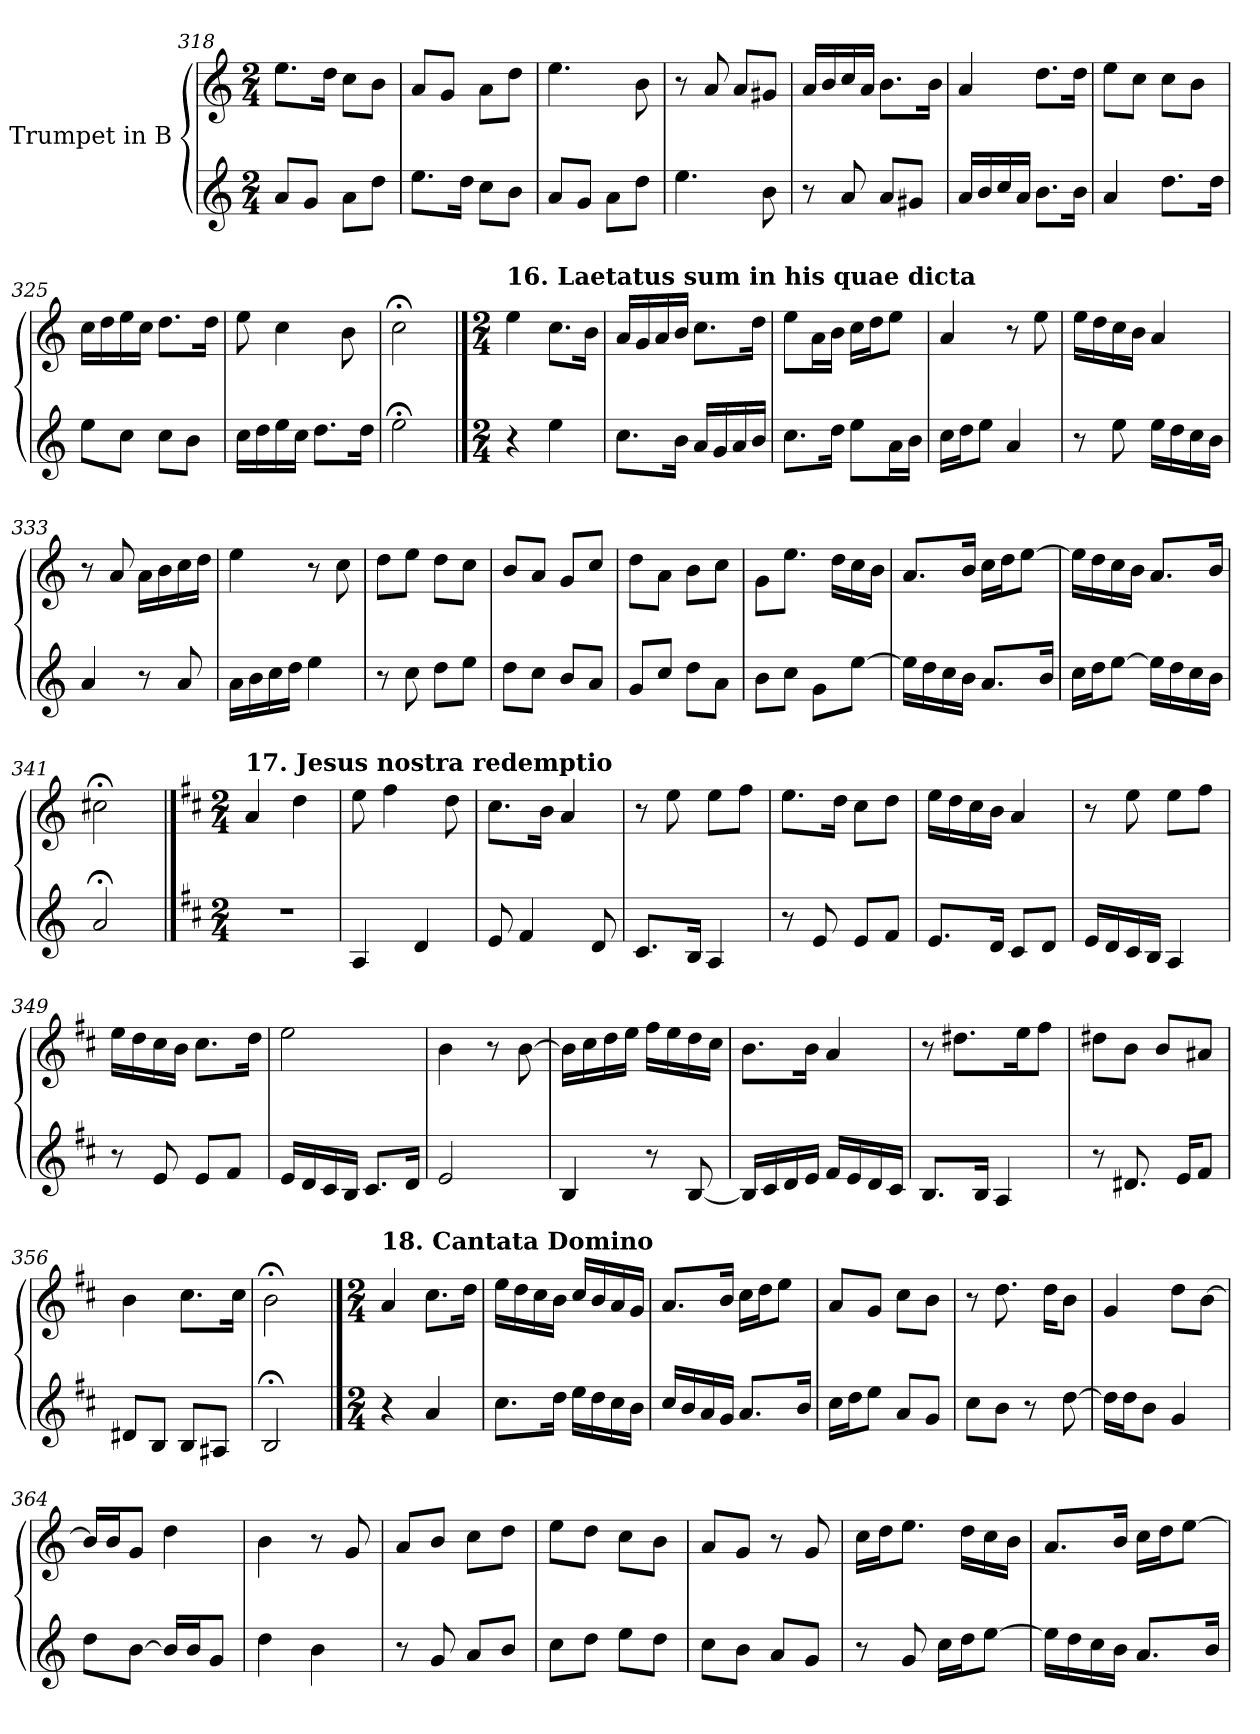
**kern	**kern
*part2	*part1
*staff2	*staff1
*I"Trumpet in Bb 2	*I"Trumpet in Bb 1
*clefG2	*clefG2
*ITrd1c2	*ITrd1c2
*k[b-e-]	*k[b-e-]
*B-:	*B-:
*M2/4	*M2/4
=318	=318
8g/L	8.dd\L
8f/J	.
.	16cc\Jk
8g\L	8b-\L
8cc\J	8a\J
=319	=319
8.dd\L	8g/L
.	8f/J
16cc\Jk	.
8b-\L	8g\L
8a\J	8cc\J
=320	=320
8g/L	4.dd\
8f/J	.
8g\L	.
8cc\J	8a\
=321	=321
4.dd\	8r
.	8g/
.	8g/L
8a\	8f#X/J
!!LO:LB:g=z
=322	=322
8r	16g/LL
.	16a/
8g/	16b-/
.	16g/JJ
8g/L	8.a\L
8f#X/J	.
.	16a\Jk
=323	=323
16g/LL	4g/
16a/	.
16b-/	.
16g/JJ	.
8.a\L	8.cc\L
16a\Jk	16cc\Jk
=324	=324
4g/	8dd\L
.	8b-\J
8.cc\L	8b-\L
.	8a\J
16cc\Jk	.
=325	=325
8dd\L	16b-\LL
.	16cc\
8b-\J	16dd\
.	16b-\JJ
8b-\L	8.cc\L
8a\J	.
.	16cc\Jk
=326	=326
16b-\LL	8dd\
16cc\	.
16dd\	4b-\
16b-\JJ	.
8.cc\L	.
.	8a\
16cc\Jk	.
=327	=327
2dd;<\	2b-;<\
!!LO:LB:g=z
==328	==328
*M2/4	*M2/4
!	!LO:TX:a:B:t=16. Laetatus sum in his quae dicta
4r	4dd\
4dd\	8.b-\L
.	16a\Jk
=329	=329
8.b-\L	16g/LL
.	16f/
.	16g/
16a\Jk	16a/JJ
16g/LL	8.b-\L
16f/	.
16g/	.
16a/JJ	16cc\Jk
=330	=330
8.b-\L	8dd\L
.	16g\L
16cc\Jk	16a\JJ
8dd\L	16b-\LL
.	16cc\J
16g\L	8dd\J
16a\JJ	.
=331	=331
16b-\LL	4g/
16cc\J	.
8dd\J	.
4g/	8r
.	8dd\
=332	=332
8r	16dd\LL
.	16cc\
8dd\	16b-\
.	16a\JJ
16dd\LL	4g/
16cc\	.
16b-\	.
16a\JJ	.
=333	=333
4g/	8r
.	8g/
8r	16g\LL
.	16a\
8g/	16b-\
.	16cc\JJ
=334	=334
16g\LL	4dd\
16a\	.
16b-\	.
16cc\JJ	.
4dd\	8r
.	8b-\
=335	=335
8r	8cc\L
8b-\	8dd\J
8cc\L	8cc\L
8dd\J	8b-\J
!!LO:LB:g=z
=336	=336
8cc\L	8a/L
8b-\J	8g/J
8a/L	8f/L
8g/J	8b-/J
=337	=337
8f/L	8cc\L
8b-/J	8g\J
8cc\L	8a\L
8g\J	8b-\J
=338	=338
8a\L	8f\L
8b-\J	8.dd\J
8f\L	.
.	16cc\LL
[8dd\J	16b-\
.	16a\JJ
=339	=339
16dd\LL]	8.g/L
16cc\	.
16b-\	.
16a\JJ	16a/Jk
8.g/L	16b-\LL
.	16cc\J
.	[8dd\J
16a/Jk	.
=340	=340
16b-\LL	16dd\LL]
16cc\J	16cc\
[8dd\J	16b-\
.	16a\JJ
16dd\LL]	8.g/L
16cc\	.
16b-\	.
16a\JJ	16a/Jk
=341	=341
2g;</	2bn;<\
!!LO:LB:g=z
==342	==342
*k[]	*k[]
*C:	*C:
*M2/4	*M2/4
!	!LO:TX:a:B:t=17. Jesus nostra redemptio
2r	4g/
.	4cc\
=343	=343
4G/	8dd\
.	4ee\
4c/	.
.	8cc\
=344	=344
8d/	8.b\L
4e/	.
.	16a\Jk
.	4g/
8c/	.
=345	=345
8.B/L	8r
.	8dd\
16A/Jk	.
4G/	8dd\L
.	8ee\J
=346	=346
8r	8.dd\L
8d/	.
.	16cc\Jk
8d/L	8b\L
8e/J	8cc\J
=347	=347
8.d/L	16dd\LL
.	16cc\
.	16b\
16c/Jk	16a\JJ
8B/L	4g/
8c/J	.
=348	=348
16d/LL	8r
16c/	.
16B/	8dd\
16A/JJ	.
4G/	8dd\L
.	8ee\J
=349	=349
8r	16dd\LL
.	16cc\
8d/	16b\
.	16a\JJ
8d/L	8.b\L
8e/J	.
.	16cc\Jk
!!LO:PB:g=z
=350	=350
16d/LL	2dd\
16c/	.
16B/	.
16A/JJ	.
8.B/L	.
16c/Jk	.
=351	=351
2d/	4a\
.	8r
.	[8a\
=352	=352
4A/	16a\LL]
.	16b\
.	16cc\
.	16dd\JJ
8r	16ee\LL
.	16dd\
[8A/	16cc\
.	16b\JJ
=353	=353
16A/LL]	8.a\L
16B/	.
16c/	.
16d/JJ	16a\Jk
16e/LL	4g/
16d/	.
16c/	.
16B/JJ	.
=354	=354
8.A/L	8r
.	8.cc#X\L
16A/Jk	.
4G/	.
.	16dd\k
.	8ee\J
=355	=355
8r	8cc#X\L
8.c#X/	8a\J
.	8a/L
16d/KL	.
8e/J	8g#X/J
!!LO:LB:g=z
=356	=356
8c#X/L	4a\
8A/J	.
8A/L	8.b\L
8G#X/J	.
.	16b\Jk
=357	=357
2A;</	2a;<\
==358	==358
*k[b-e-]	*k[b-e-]
*B-:	*B-:
*M2/4	*M2/4
!	!LO:TX:a:B:t=18. Cantata Domino
4r	4g/
4g/	8.b-\L
.	16cc\Jk
=359	=359
8.b-\L	16dd\LL
.	16cc\
.	16b-\
16cc\Jk	16a\JJ
16dd\LL	16b-/LL
16cc\	16a/
16b-\	16g/
16a\JJ	16f/JJ
=360	=360
16b-/LL	8.g/L
16a/	.
16g/	.
16f/JJ	16a/Jk
8.g/L	16b-\LL
.	16cc\J
.	8dd\J
16a/Jk	.
=361	=361
16b-\LL	8g/L
16cc\J	.
8dd\J	8f/J
8g/L	8b-\L
8f/J	8a\J
!!LO:LB:g=z
=362	=362
8b-\L	8r
8a\J	8.cc\
8r	.
.	16cc\KL
[8cc\	8a\J
=363	=363
16cc\LL]	4f/
16cc\J	.
8a\J	.
4f/	8cc\L
.	[8a\J
=364	=364
8cc\L	16a/LL]
.	16a/J
[8a\J	8f/J
16a/LL]	4cc\
16a/J	.
8f/J	.
=365	=365
4cc\	4a\
4a\	8r
.	8f/
=366	=366
8r	8g/L
8f/	8a/J
8g/L	8b-\L
8a/J	8cc\J
=367	=367
8b-\L	8dd\L
8cc\J	8cc\J
8dd\L	8b-\L
8cc\J	8a\J
=368	=368
8b-\L	8g/L
8a\J	8f/J
8g/L	8r
8f/J	8f/
!!LO:LB:g=z
=369	=369
8r	16b-\LL
.	16cc\J
8f/	8.dd\J
16b-\LL	.
16cc\J	16cc\LL
[8dd\J	16b-\
.	16a\JJ
=370	=370
16dd\LL]	8.g/L
16cc\	.
16b-\	.
16a\JJ	16a/Jk
8.g/L	16b-\LL
.	16cc\J
.	[8dd\J
16a/Jk	.
=	=
*-	*-
